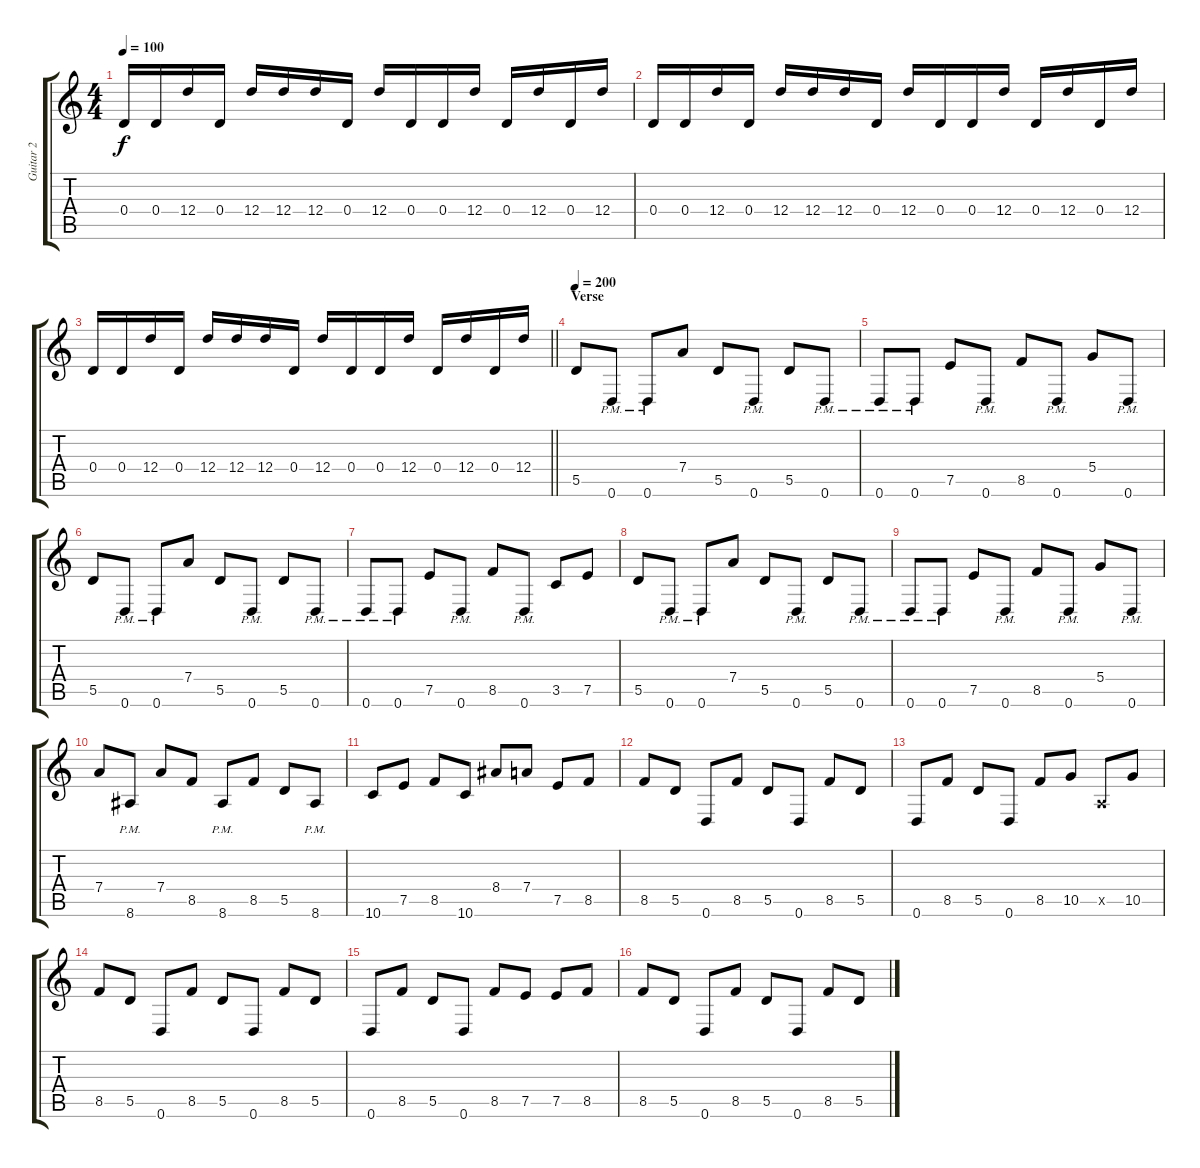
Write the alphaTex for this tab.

\track ("Guitar 2" "Guitar 2") {instrument distortionguitar}
\staff {score tabs}
\tuning (E4 B3 G3 D3 A2 D2) {hide}
\ts (4 4)
\tempo 100
\clef g2
\ks c
0.4.16{dy f} 0.4.16 12.4.16 0.4.16 12.4.16 12.4.16 12.4.16 0.4.16 12.4.16 0.4.16 0.4.16 12.4.16 0.4.16 12.4.16 0.4.16 12.4.16 |
0.4.16 0.4.16 12.4.16 0.4.16 12.4.16 12.4.16 12.4.16 0.4.16 12.4.16 0.4.16 0.4.16 12.4.16 0.4.16 12.4.16 0.4.16 12.4.16 |
\barLineRight lightlight
0.4.16 0.4.16 12.4.16 0.4.16 12.4.16 12.4.16 12.4.16 0.4.16 12.4.16 0.4.16 0.4.16 12.4.16 0.4.16 12.4.16 0.4.16 12.4.16 |
\section ("" "Verse")
\tempo 200
5.5.8 0.6{pm}.8 0.6{pm}.8 7.4.8 5.5.8 0.6{pm}.8 5.5.8 0.6{pm}.8 |
0.6{pm}.8 0.6{pm}.8 7.5.8 0.6{pm}.8 8.5.8 0.6{pm}.8 5.4.8 0.6{pm}.8 |
5.5.8 0.6{pm}.8 0.6{pm}.8 7.4.8 5.5.8 0.6{pm}.8 5.5.8 0.6{pm}.8 |
0.6{pm}.8 0.6{pm}.8 7.5.8 0.6{pm}.8 8.5.8 0.6{pm}.8 3.5.8 7.5.8 |
5.5.8 0.6{pm}.8 0.6{pm}.8 7.4.8 5.5.8 0.6{pm}.8 5.5.8 0.6{pm}.8 |
0.6{pm}.8 0.6{pm}.8 7.5.8 0.6{pm}.8 8.5.8 0.6{pm}.8 5.4.8 0.6{pm}.8 |
7.4.8 8.6{pm}.8 7.4.8 8.5.8 8.6{pm}.8 8.5.8 5.5.8 8.6{pm}.8 |
10.6.8 7.5.8 8.5.8 10.6.8 8.4.8 7.4.8 7.5.8 8.5.8 |
8.5.8 5.5.8 0.6.8 8.5.8 5.5.8 0.6.8 8.5.8 5.5.8 |
0.6.8 8.5.8 5.5.8 0.6.8 8.5.8 10.5.8 0.5{x}.8 10.5.8 |
8.5.8 5.5.8 0.6.8 8.5.8 5.5.8 0.6.8 8.5.8 5.5.8 |
0.6.8 8.5.8 5.5.8 0.6.8 8.5.8 7.5.8 7.5.8 8.5.8 |
8.5.8 5.5.8 0.6.8 8.5.8 5.5.8 0.6.8 8.5.8 5.5.8
